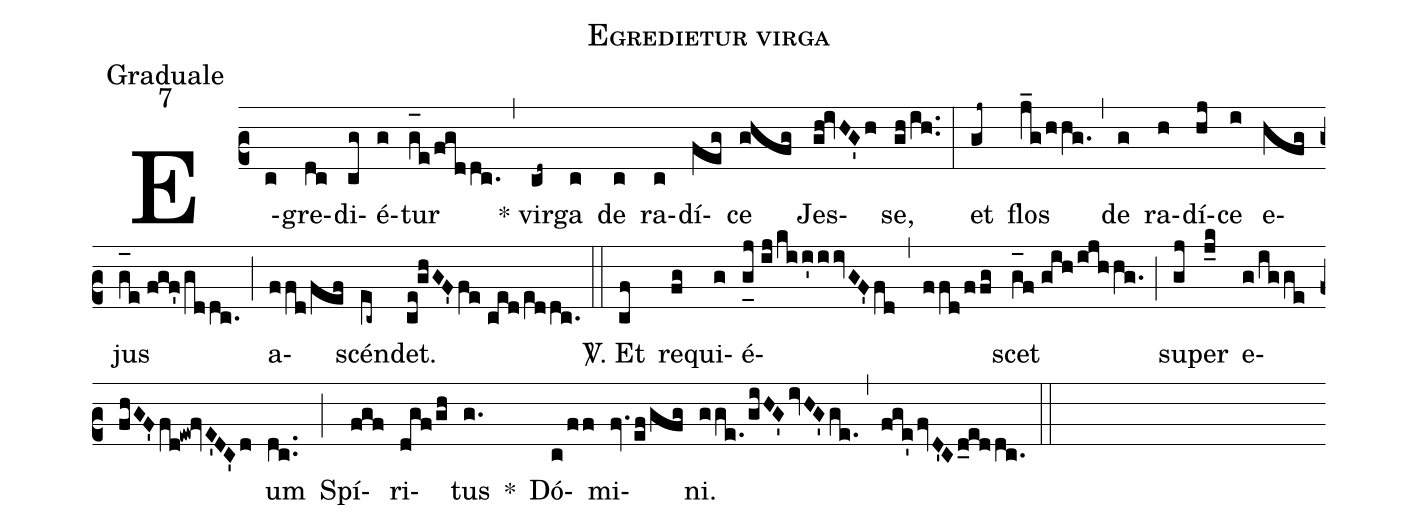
name:Egredietur virga;
office-part:Graduale;
mode:7;
%%
(c2) E(c)gre(dc)di(cg)é(g)tur(g_[oh:h]e/fgddc.) (,) * vir(cd~)ga(c) de(c) ra(c)dí(feg)ce(ghfg) Jes(gh!ivHG'h)se,(gh/ih..) (:) et(gj~) flos(j_g/hhg.) (,) de(g) ra(h)dí(hj)ce(i) e(hfg)jus(g_[oh:h]e//fgf'/gddc.) (;) a(ffd/fef)scén(ec~)det.(ce!ghGF'/!fe//ced/e[ll:1]ddc.) (::) <sp>V/</sp>. Et(cf) re(fg)qui(g)é(g_[uh:l]j//ij/kii'iivGF'fd)(,)(ffd/ffg)scet(g_[oh:h]f//gih/ijhhg.) (;) su(gj)per(j_k) e(g/igge//fhGF'fd!ew!fvE'DC'd)um(dc..) (;) Spí(fgf)ri(dgf/gh)tus(g.) *() Dó(c/ff)mi(fv.ef/gfg)ni.(gge./giHG'ivHG'ge.) (,) (fge'fvD'Cd_eddc.) (::)
